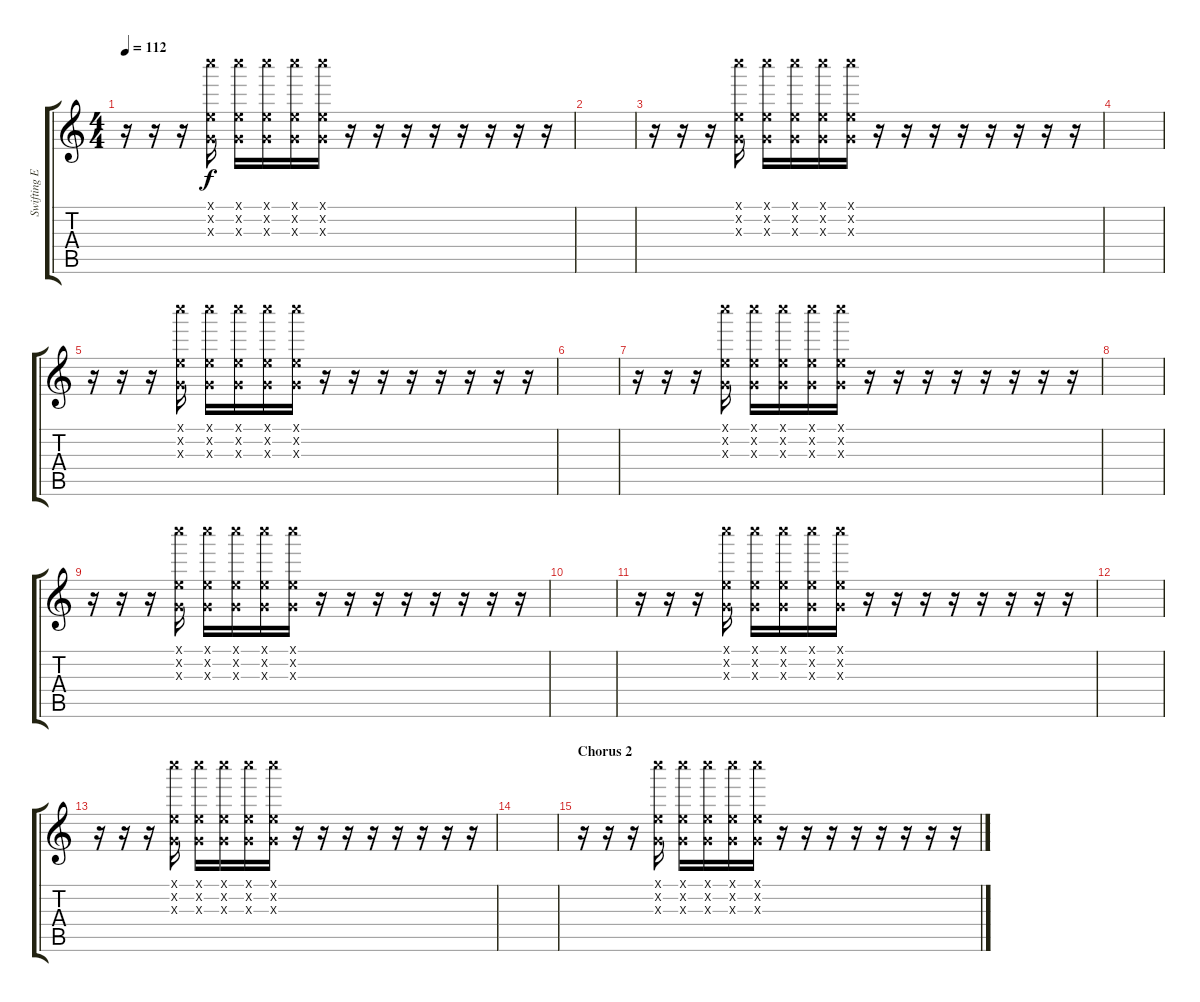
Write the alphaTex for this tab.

\track ("Swifting Effect" "Swifting E") {instrument electricguitarmuted}
\staff {score tabs}
\tuning (E4 B3 G3 D3 A2 E2) {hide}
\ts (4 4)
\tempo 112
\clef g2
\ks c
r.16{dy f} r.16 r.16 (0.1{x} 25.2{x} 0.3{x}).16 (0.1{x} 25.2{x} 0.3{x}).16 (0.1{x} 25.2{x} 0.3{x}).16 (0.1{x} 25.2{x} 0.3{x}).16 (0.1{x} 25.2{x} 0.3{x}).16 r.16 r.16 r.16 r.16 r.16 r.16 r.16 r.16 |
|
r.16 r.16 r.16 (0.1{x} 25.2{x} 0.3{x}).16 (0.1{x} 25.2{x} 0.3{x}).16 (0.1{x} 25.2{x} 0.3{x}).16 (0.1{x} 25.2{x} 0.3{x}).16 (0.1{x} 25.2{x} 0.3{x}).16 r.16 r.16 r.16 r.16 r.16 r.16 r.16 r.16 |
|
r.16 r.16 r.16 (0.1{x} 25.2{x} 0.3{x}).16 (0.1{x} 25.2{x} 0.3{x}).16 (0.1{x} 25.2{x} 0.3{x}).16 (0.1{x} 25.2{x} 0.3{x}).16 (0.1{x} 25.2{x} 0.3{x}).16 r.16 r.16 r.16 r.16 r.16 r.16 r.16 r.16 |
|
r.16 r.16 r.16 (0.1{x} 25.2{x} 0.3{x}).16 (0.1{x} 25.2{x} 0.3{x}).16 (0.1{x} 25.2{x} 0.3{x}).16 (0.1{x} 25.2{x} 0.3{x}).16 (0.1{x} 25.2{x} 0.3{x}).16 r.16 r.16 r.16 r.16 r.16 r.16 r.16 r.16 |
|
r.16 r.16 r.16 (0.1{x} 25.2{x} 0.3{x}).16 (0.1{x} 25.2{x} 0.3{x}).16 (0.1{x} 25.2{x} 0.3{x}).16 (0.1{x} 25.2{x} 0.3{x}).16 (0.1{x} 25.2{x} 0.3{x}).16 r.16 r.16 r.16 r.16 r.16 r.16 r.16 r.16 |
|
r.16 r.16 r.16 (0.1{x} 25.2{x} 0.3{x}).16 (0.1{x} 25.2{x} 0.3{x}).16 (0.1{x} 25.2{x} 0.3{x}).16 (0.1{x} 25.2{x} 0.3{x}).16 (0.1{x} 25.2{x} 0.3{x}).16 r.16 r.16 r.16 r.16 r.16 r.16 r.16 r.16 |
|
r.16 r.16 r.16 (0.1{x} 25.2{x} 0.3{x}).16 (0.1{x} 25.2{x} 0.3{x}).16 (0.1{x} 25.2{x} 0.3{x}).16 (0.1{x} 25.2{x} 0.3{x}).16 (0.1{x} 25.2{x} 0.3{x}).16 r.16 r.16 r.16 r.16 r.16 r.16 r.16 r.16 |
|
\section ("" "Chorus 2")
r.16 r.16 r.16 (0.1{x} 25.2{x} 0.3{x}).16 (0.1{x} 25.2{x} 0.3{x}).16 (0.1{x} 25.2{x} 0.3{x}).16 (0.1{x} 25.2{x} 0.3{x}).16 (0.1{x} 25.2{x} 0.3{x}).16 r.16 r.16 r.16 r.16 r.16 r.16 r.16 r.16
